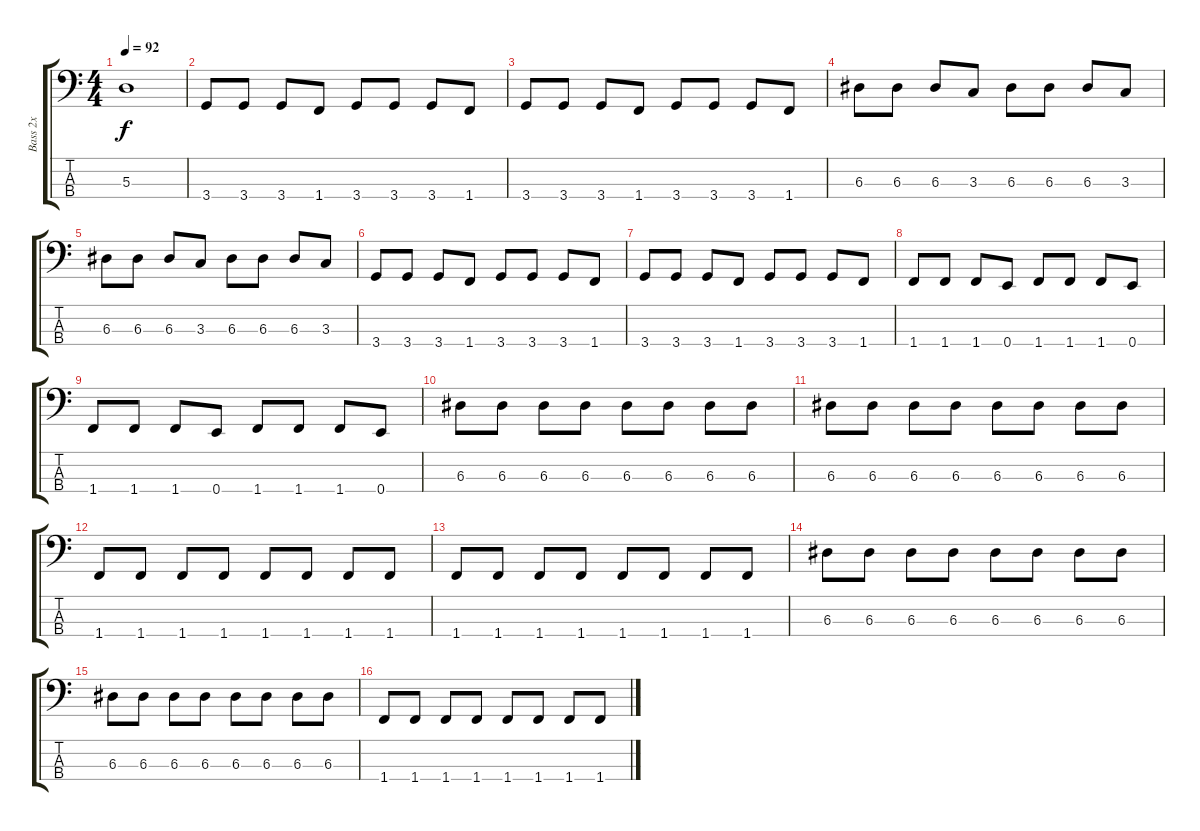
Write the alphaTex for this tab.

\track ("Bass 2x" "Bass 2x") {instrument electricbassfinger}
\staff {score tabs}
\tuning (G2 D2 A1 E1) {hide}
\ts (4 4)
\tempo 92
\clef f4
\ks c
5.3.1{dy f} |
3.4.8 3.4.8 3.4.8 1.4.8 3.4.8 3.4.8 3.4.8 1.4.8 |
3.4.8 3.4.8 3.4.8 1.4.8 3.4.8 3.4.8 3.4.8 1.4.8 |
6.3.8 6.3.8 6.3.8 3.3.8 6.3.8 6.3.8 6.3.8 3.3.8 |
6.3.8 6.3.8 6.3.8 3.3.8 6.3.8 6.3.8 6.3.8 3.3.8 |
3.4.8 3.4.8 3.4.8 1.4.8 3.4.8 3.4.8 3.4.8 1.4.8 |
3.4.8 3.4.8 3.4.8 1.4.8 3.4.8 3.4.8 3.4.8 1.4.8 |
1.4.8 1.4.8 1.4.8 0.4.8 1.4.8 1.4.8 1.4.8 0.4.8 |
1.4.8 1.4.8 1.4.8 0.4.8 1.4.8 1.4.8 1.4.8 0.4.8 |
6.3.8 6.3.8 6.3.8 6.3.8 6.3.8 6.3.8 6.3.8 6.3.8 |
6.3.8 6.3.8 6.3.8 6.3.8 6.3.8 6.3.8 6.3.8 6.3.8 |
1.4.8 1.4.8 1.4.8 1.4.8 1.4.8 1.4.8 1.4.8 1.4.8 |
1.4.8 1.4.8 1.4.8 1.4.8 1.4.8 1.4.8 1.4.8 1.4.8 |
6.3.8 6.3.8 6.3.8 6.3.8 6.3.8 6.3.8 6.3.8 6.3.8 |
6.3.8 6.3.8 6.3.8 6.3.8 6.3.8 6.3.8 6.3.8 6.3.8 |
1.4.8 1.4.8 1.4.8 1.4.8 1.4.8 1.4.8 1.4.8 1.4.8
